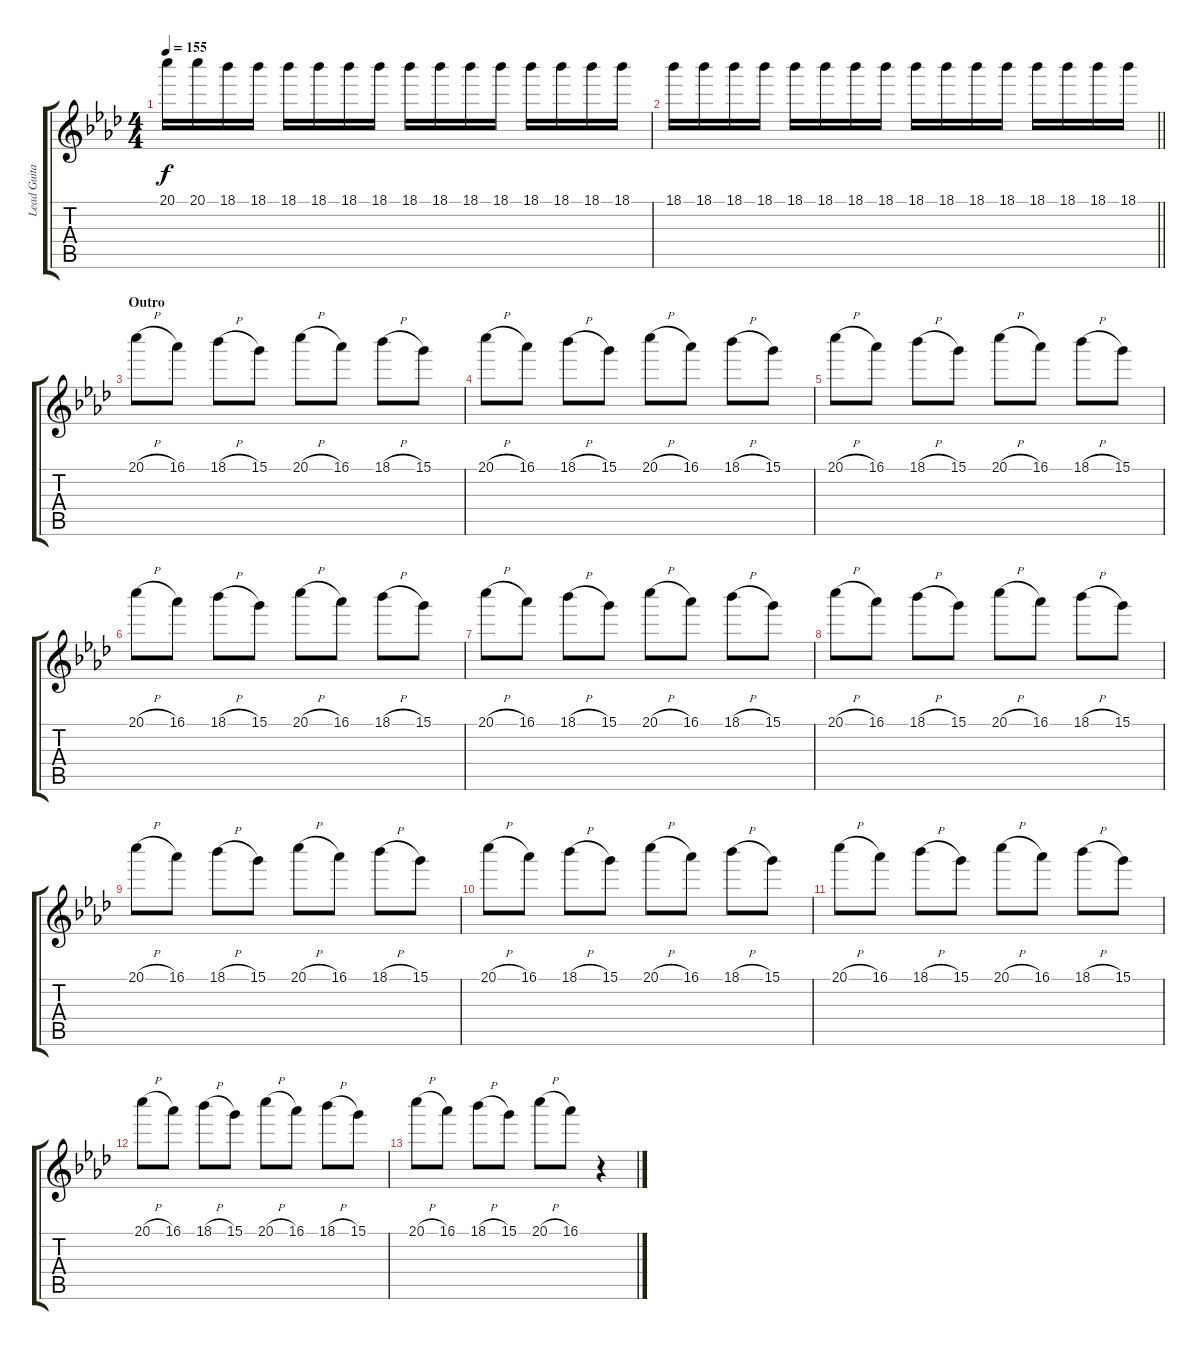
\track ("Lead Guitar" "Lead Guita") {instrument overdrivenguitar}
\staff {score tabs}
\tuning (E4 B3 G3 D3 A2 E2) {hide}
\ts (4 4)
\tempo 155
\clef g2
\ks fminor
20.1.16{dy f} 20.1.16 18.1.16 18.1.16 18.1.16 18.1.16 18.1.16 18.1.16 18.1.16 18.1.16 18.1.16 18.1.16 18.1.16 18.1.16 18.1.16 18.1.16 |
\barLineRight lightlight
18.1.16 18.1.16 18.1.16 18.1.16 18.1.16 18.1.16 18.1.16 18.1.16 18.1.16 18.1.16 18.1.16 18.1.16 18.1.16 18.1.16 18.1.16 18.1.16 |
\section ("" "Outro")
20.1{h}.8 16.1.8 18.1{h}.8 15.1.8 20.1{h}.8 16.1.8 18.1{h}.8 15.1.8 |
20.1{h}.8 16.1.8 18.1{h}.8 15.1.8 20.1{h}.8 16.1.8 18.1{h}.8 15.1.8 |
20.1{h}.8 16.1.8 18.1{h}.8 15.1.8 20.1{h}.8 16.1.8 18.1{h}.8 15.1.8 |
20.1{h}.8 16.1.8 18.1{h}.8 15.1.8 20.1{h}.8 16.1.8 18.1{h}.8 15.1.8 |
20.1{h}.8 16.1.8 18.1{h}.8 15.1.8 20.1{h}.8 16.1.8 18.1{h}.8 15.1.8 |
20.1{h}.8 16.1.8 18.1{h}.8 15.1.8 20.1{h}.8 16.1.8 18.1{h}.8 15.1.8 |
20.1{h}.8 16.1.8 18.1{h}.8 15.1.8 20.1{h}.8 16.1.8 18.1{h}.8 15.1.8 |
20.1{h}.8 16.1.8 18.1{h}.8 15.1.8 20.1{h}.8 16.1.8 18.1{h}.8 15.1.8 |
20.1{h}.8 16.1.8 18.1{h}.8 15.1.8 20.1{h}.8 16.1.8 18.1{h}.8 15.1.8 |
20.1{h}.8 16.1.8 18.1{h}.8 15.1.8 20.1{h}.8 16.1.8 18.1{h}.8 15.1.8 |
20.1{h}.8 16.1.8 18.1{h}.8 15.1.8 20.1{h}.8 16.1.8 r.4
